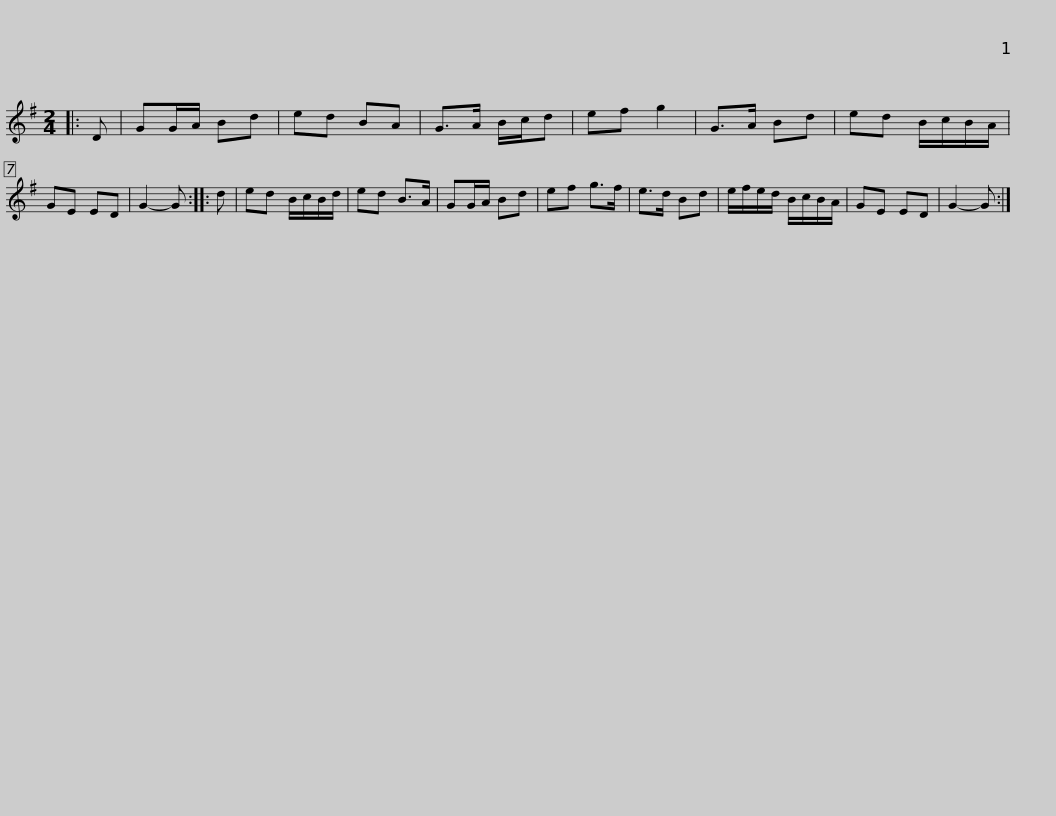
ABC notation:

X:1
L:1/8
M:2/4
I:linebreak $
K:G
V:1 treble
V:1
|: D | GG/A/ Bd | ed BA | G>A B/c/d | ef g2 | %5
 G>A Bd | ed B/c/B/A/ | GE ED | G2- G :: d |$ %10
 ed B/c/B/d/ | ed B>A | GG/A/ Bd | ef g>f | e>d Bd | %15
 e/f/e/d/ B/c/B/A/ | GE ED | G2- G :| %18
